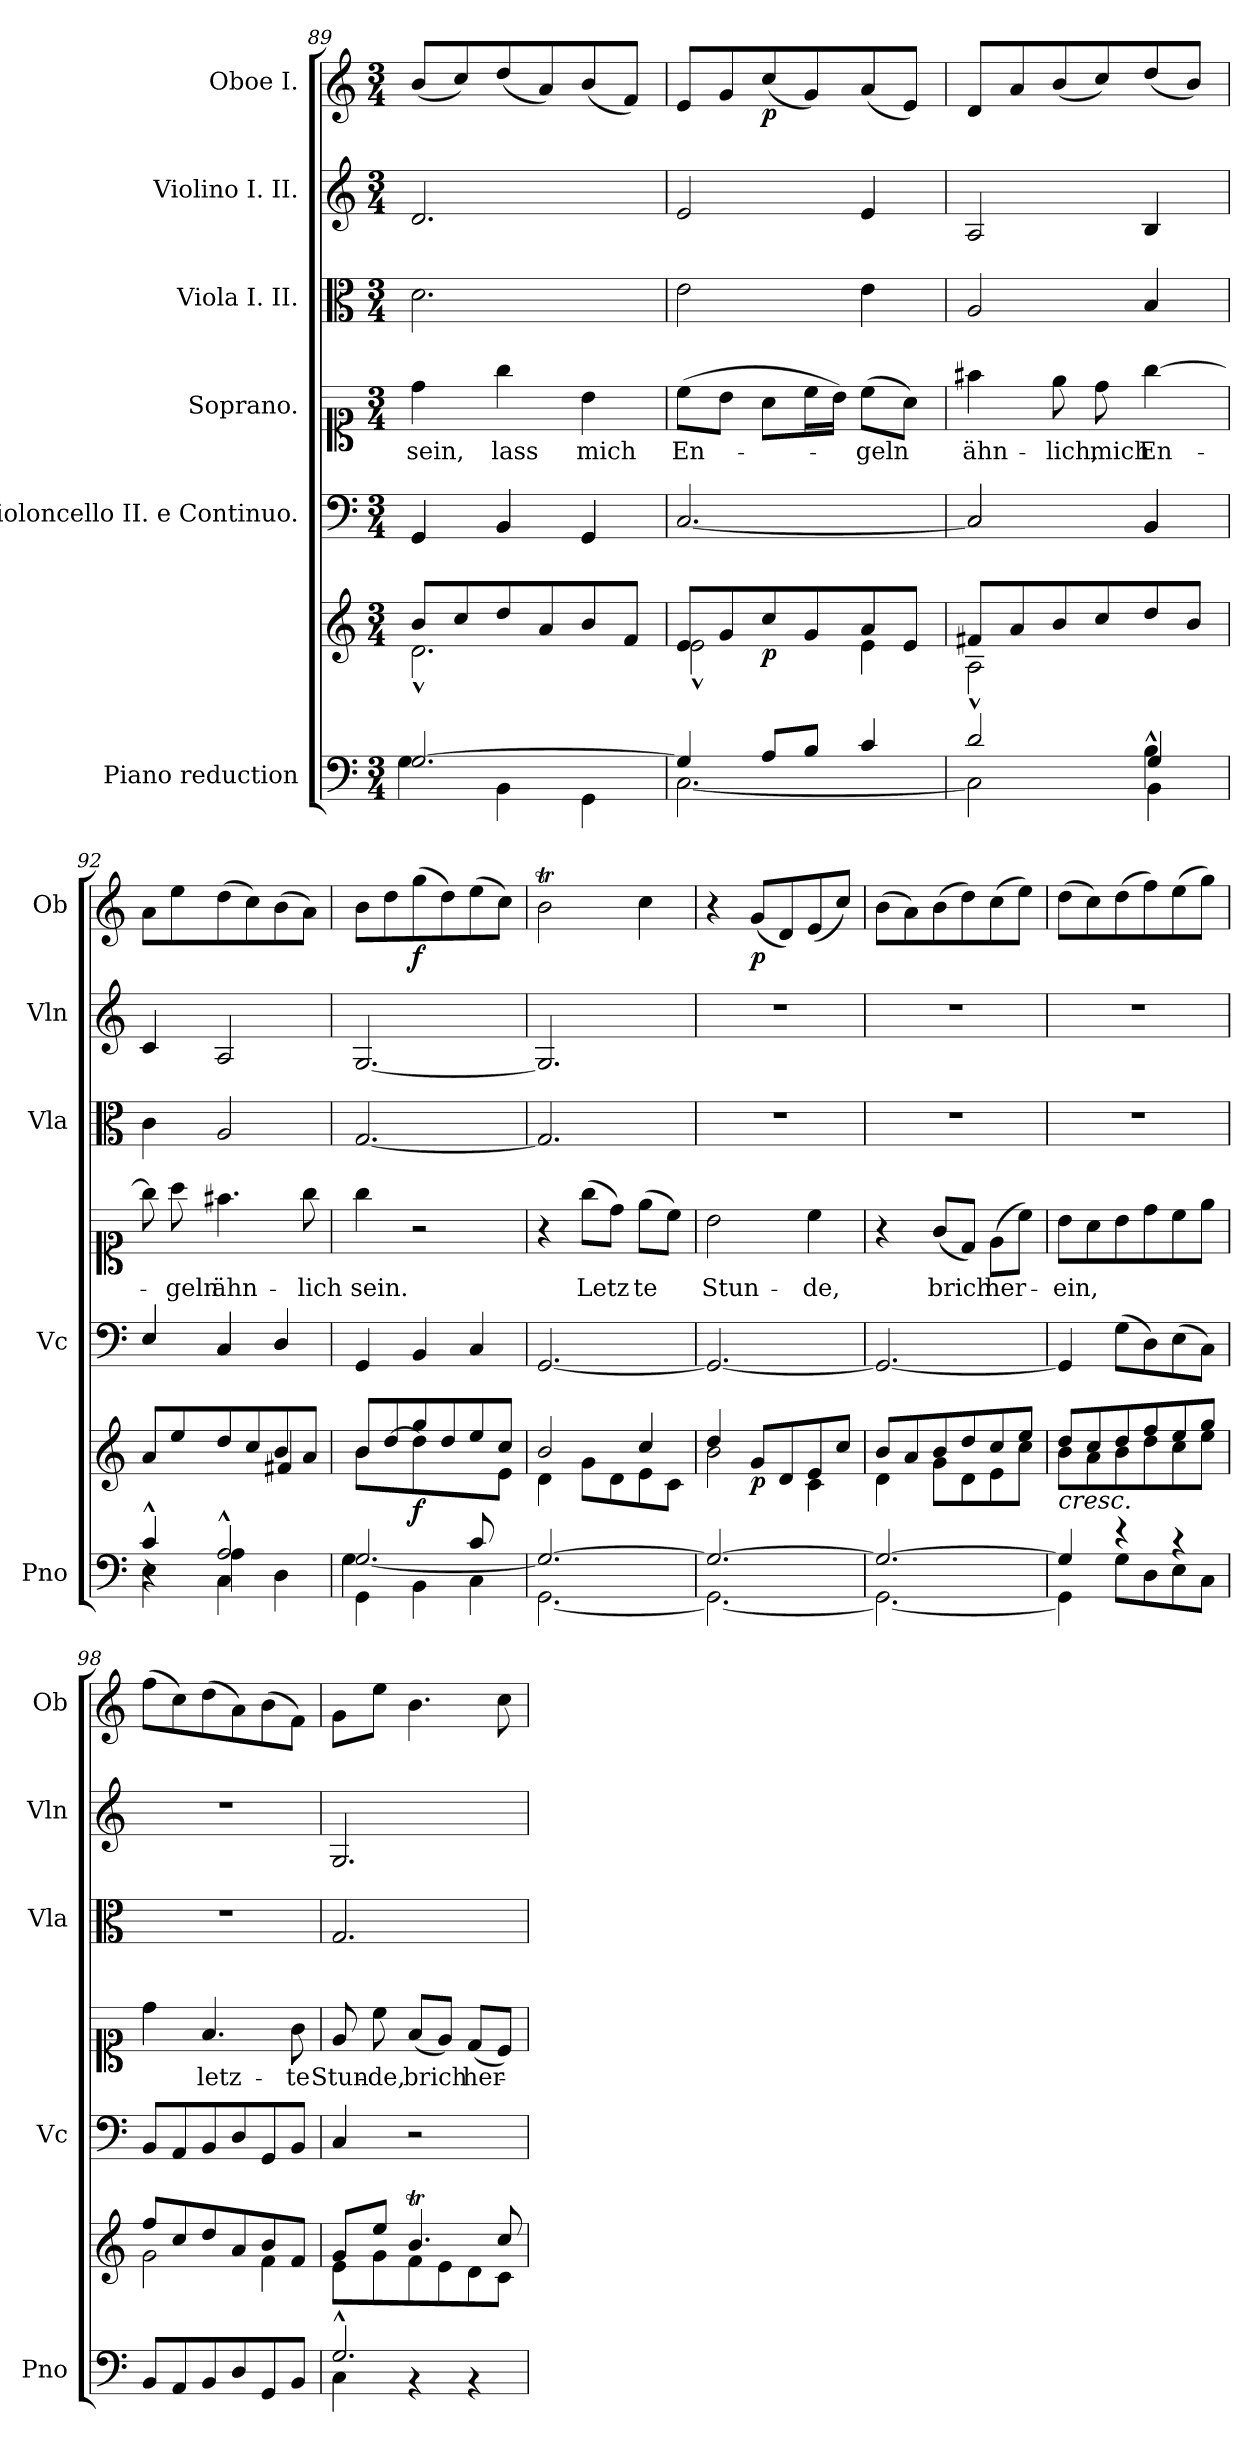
**kern	**kern	**dynam	**kern	**kern	**text	**kern	**kern	**kern	**dynam
*part6	*part6	*part6	*part5	*part4	*part4	*part3	*part2	*part1	*part1
*staff7	*staff6	*staff6/7	*staff5	*staff4	*staff4	*staff3	*staff2	*staff1	*staff1
*I"Piano reduction	*	*	*I"Violoncello II.  e Continuo.	*I"Soprano.	*	*I"Viola I. II.	*I"Violino I. II.	*I"Oboe I.	*
*I'Pno	*	*	*I'Vc	*	*	*I'Vla	*I'Vln	*I'Ob	*
*clefF4	*clefG2	*	*clefF4	*clefC1	*	*clefC3	*clefG2	*clefG2	*
*k[]	*k[]	*	*k[]	*k[]	*	*k[]	*k[]	*k[]	*
*M3/4	*M3/4	*	*M3/4	*M3/4	*	*M3/4	*M3/4	*M3/4	*
=89	=89	=89	=89	=89	=89	=89	=89	=89	=89
*^	*^	*	*^	*	*	*	*	*	*
!	!	!	!	!	!	!	!	!LO:LY:b	!	!	!	!
[2.G/	4G\	8b/L	2.d^^\	.	4GG/	4GG/	4dd\	sein,	2.d\	2.d/	(8b/L	.
.	.	8cc/	.	.	.	.	.	.	.	.	8cc/)	.
!	!	!	!	!	!	!	!	!LO:LY:b	!	!	!	!
.	4BB\	8dd/	.	.	4BB/	4BB/	4gg\	lass	.	.	(8dd/	.
.	.	8a/	.	.	.	.	.	.	.	.	8a/)	.
!	!	!	!	!	!	!	!	!LO:LY:b	!	!	!	!
.	4GG\	8b/	.	.	4GG/	4GG/	4b\	mich	.	.	(8b/	.
.	.	8f/J	.	.	.	.	.	.	.	.	8f/J)	.
*	*	*	*	*	*v	*v	*	*	*	*	*	*
=90	=90	=90	=90	=90	=90	=90	=90	=90	=90	=90	=90
!	!	!	!	!	!	!	!LO:LY:b	!	!	!	!
4G/]	[2.C\	8e/L	2e^^\	.	[2.C/	(8cc\L	En-	2e\	2e/	8e/L	.
.	.	8g/	.	.	.	8b\J	.	.	.	8g/	.
!	!	!	!	!LO:DY:b	!	!	!	!	!	!	!LO:DY:b
8A/L	.	8cc/	.	p	.	8a\L	.	.	.	(8cc/	p
8B/J	.	8g/	.	.	.	16cc\L	.	.	.	8g/)	.
.	.	.	.	.	.	16b\JJ)	.	.	.	.	.
!	!	!	!	!	!	!	!LO:LY:b	!	!	!	!
4c/	.	8a/	4e\	.	.	(8cc\L	geln	4e\	4e/	(8a/	.
.	.	8e/J	.	.	.	8a\J)	.	.	.	8e/J)	.
=91	=91	=91	=91	=91	=91	=91	=91	=91	=91	=91	=91
*	*^	*	*	*	*^	*	*	*	*	*	*
!	!	!	!	!	!	!	!	!	!LO:LY:b	!	!	!	!
2ryy	2d/	2C\]	8f#X/L	2A^^\	.	2C/]	2C/	4ff#X\	ähn-	2A/	2A/	8d/L	.
.	.	.	8a/	.	.	.	.	.	.	.	.	8a/	.
!	!	!	!	!	!	!	!	!	!LO:LY:b	!	!	!	!
.	.	.	8b/	.	.	.	.	8ee\	-lich,	.	.	(8b/	.
!	!	!	!	!	!	!	!	!	!LO:LY:b	!	!	!	!
.	.	.	8cc/	.	.	.	.	8dd\	mich	.	.	8cc/)	.
!	!	!	!	!	!	!	!	!	!LO:LY:b	!	!	!	!
4B^^\	4G/	4BB\	8dd/	4ryy	.	4BB/	4BB/	[4gg\	En-	4B/	4B/	(8dd/	.
.	.	.	8b/J	.	.	.	.	.	.	.	.	8b/J)	.
=92	=92	=92	=92	=92	=92	=92	=92	=92	=92	=92	=92	=92	=92
4c^^/	4E\	4r	8a/L	2ryy	.	4E/	4E/	8gg\]	.	4c\	4c/	8a\L	.
!	!	!	!	!	!	!	!	!	!LO:LY:b	!	!	!	!
.	.	.	8ee/	.	.	.	.	8aa\	-geln	.	.	8ee\	.
!	!	!	!	!	!	!	!	!	!LO:LY:b	!	!	!	!
2A^^/	4C\	4A\	8dd/	.	.	4C/	4C/	4.ff#X\	ähn-	2A/	2A/	(8dd\	.
.	.	.	8cc/	.	.	.	.	.	.	.	.	8cc\)	.
.	4D\	4ryy	8b/	4f#X/	.	4D/	4D/	.	.	.	.	(8b\	.
!	!	!	!	!	!	!	!	!	!LO:LY:b	!	!	!	!
.	.	.	8a/J	.	.	.	.	8gg\	-lich	.	.	8a\J)	.
*	*	*	*	*	*	*v	*v	*	*	*	*	*	*
=93	=93	=93	=93	=93	=93	=93	=93	=93	=93	=93	=93	=93
*	*	*^	*	*	*	*	*	*	*	*	*	*
!	!	!	!	!	!	!	!	!	!LO:LY:b	!	!	!	!
2ryy	[2.G/	4GG\	4G\	8b/L	4b\	.	4GG/	4gg\	sein.	[2.G/	[2.G/	8b\L	.
.	.	.	.	[<8dd/	.	.	.	.	.	.	.	8dd\	.
!	!	!	!	!	!	!LO:DY:b	!	!	!	!	!	!	!LO:DY:b
.	.	4BB\	2ryy	8gg/	4dd\]	f	4BB/	2r	.	.	.	(8gg\	f
.	.	.	.	8dd/	.	.	.	.	.	.	.	8dd\)	.
8c/L	.	4C\	.	8ee/	8ryy	.	4C/	.	.	.	.	(8ee\	.
8ryy	.	.	.	8cc/J	8e\J	.	.	.	.	.	.	8cc\J)	.
*	*v	*v	*v	*	*	*	*	*	*	*	*	*	*
=94	=94	=94	=94	=94	=94	=94	=94	=94	=94	=94	=94
2.G/_	[2.GG\	2b/	4d\	.	[2.GG/	4r	.	2.G/]	2.G/]	2bt\	.
!	!	!	!	!	!	!	!LO:LY:b	!	!	!	!
.	.	.	8g\L	.	.	(8gg\L	Letz	.	.	.	.
.	.	.	8d\	.	.	8dd\J)	.	.	.	.	.
!	!	!	!	!	!	!	!LO:LY:b	!	!	!	!
.	.	4cc/	8e\	.	.	(8ee\L	te	.	.	4cc\	.
.	.	.	8c\J	.	.	8cc\J)	.	.	.	.	.
!!LO:PB:g=z
=95	=95	=95	=95	=95	=95	=95	=95	=95	=95	=95	=95
!	!	!	!	!	!	!	!LO:LY:b	!	!	!	!
2.G/_	2.GG\_	4dd/	2b\	.	2.GG/_	2b\	Stun-	2.r	2.r	4r	.
!	!	!	!	!LO:DY:b	!	!	!	!	!	!	!LO:DY:b
.	.	8g/L	.	p	.	.	.	.	.	(8g/L	p
.	.	8d/	.	.	.	.	.	.	.	8d/)	.
!	!	!	!	!	!	!	!LO:LY:b	!	!	!	!
.	.	8e/	4c\	.	.	4cc\	-de,	.	.	(8e/	.
.	.	8cc/J	.	.	.	.	.	.	.	8cc/J)	.
=96	=96	=96	=96	=96	=96	=96	=96	=96	=96	=96	=96
2.G/_	2.GG\_	8b/L	4d\	.	2.GG/_	4r	.	2.r	2.r	(8b\L	.
.	.	8a/	.	.	.	.	.	.	.	8a\)	.
!	!	!	!	!	!	!	!LO:LY:b	!	!	!	!
.	.	8b/	8g\L	.	.	(8g/L	brich	.	.	(8b\	.
.	.	8dd/	8d\	.	.	8d/J)	.	.	.	8dd\)	.
!	!	!	!	!	!	!	!LO:LY:b	!	!	!	!
.	.	8cc/	8e\	.	.	(8e\L	her-	.	.	(8cc\	.
.	.	8ee/J	8cc\J	.	.	8cc\J)	.	.	.	8ee\J)	.
=97	=97	=97	=97	=97	=97	=97	=97	=97	=97	=97	=97
!	!	!LO:TX:b:i:t=cresc.	!	!	!	!	!	!	!	!	!
!	!	!	!	!	!	!	!LO:LY:b	!	!	!	!
4G/]	4GG\]	8dd/L	8b\L	.	4GG/]	8b\L	ein,	2.r	2.r	(8dd\L	.
.	.	8cc/	8a\	.	.	8a\	.	.	.	8cc\)	.
4r	8G\L	8dd/	8b\	.	(8G\L	8b\	.	.	.	(8dd\	.
.	8D\	8ff/	8dd\	.	8D\)	8dd\	.	.	.	8ff\)	.
4r	8E\	8ee/	8cc\	.	(8E\	8cc\	.	.	.	(8ee\	.
.	8C\J	8gg/J	8ee\J	.	8C\J)	8ee\J	.	.	.	8gg\J)	.
*v	*v	*	*	*	*	*	*	*	*	*	*
=98	=98	=98	=98	=98	=98	=98	=98	=98	=98	=98
8BB/L	8ff/L	2g\	.	8BB/L	4dd\	.	2.r	2.r	(8ff\L	.
8AA/	8cc/	.	.	8AA/	.	.	.	.	8cc\)	.
!	!	!	!	!	!	!LO:LY:b	!	!	!	!
8BB/	8dd/	.	.	8BB/	4.f/	letz-	.	.	(8dd\	.
8D/	8a/	.	.	8D/	.	.	.	.	8a\)	.
8GG/	8b/	4f\	.	8GG/	.	.	.	.	(8b\	.
!	!	!	!	!	!	!LO:LY:b	!	!	!	!
8BB/J	8f/J	.	.	8BB/J	8g\	-te	.	.	8f\J)	.
=99	=99	=99	=99	=99	=99	=99	=99	=99	=99	=99
*^	*	*	*	*	*	*	*	*	*	*
!	!	!	!	!	!	!	!LO:LY:b	!	!	!	!
2.G^^/	4C\	8g/L	8e\L	.	4C/	8e/	Stun-	2.G/	2.G/	8g\L	.
!	!	!	!	!	!	!	!LO:LY:b	!	!	!	!
.	.	8ee/J	8g\	.	.	8cc\	-de,	.	.	8ee\J	.
!	!	!	!	!	!	!	!LO:LY:b	!	!	!	!
.	4r	4.bt/	8f\	.	2r	(8f/L	brich	.	.	4.b\	.
.	.	.	8e\	.	.	8e/J)	.	.	.	.	.
!	!	!	!	!	!	!	!LO:LY:b	!	!	!	!
.	4r	.	8d\	.	.	(8d/L	her-	.	.	.	.
.	.	8cc/	8c\J	.	.	8c/J)	.	.	.	8cc\	.
*v	*v	*	*	*	*	*	*	*	*	*	*
*	*v	*v	*	*	*	*	*	*	*	*
=	=	=	=	=	=	=	=	=	=
*-	*-	*-	*-	*-	*-	*-	*-	*-	*-
